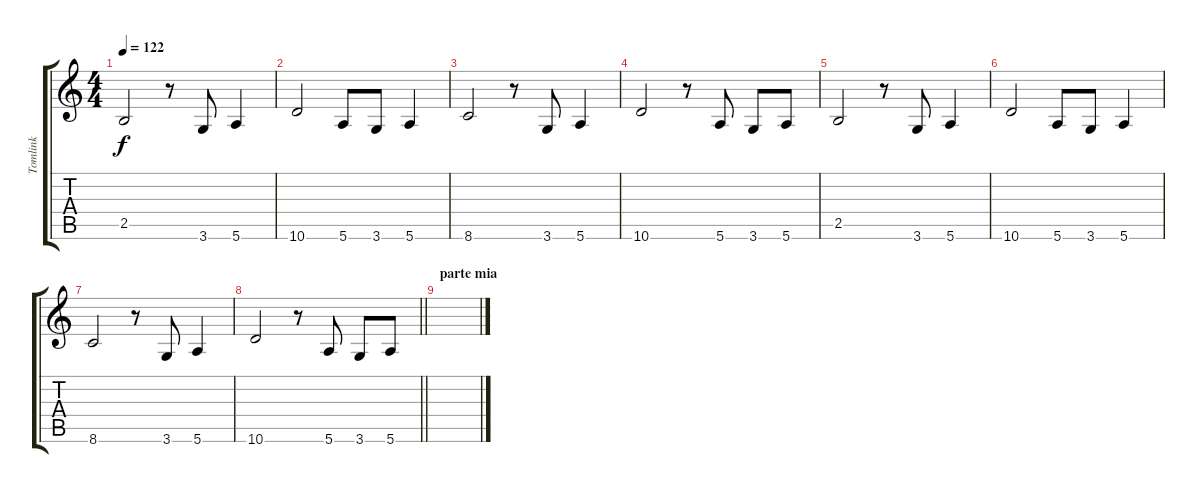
\track ("Tomlink" "Tomlink") {instrument overdrivenguitar}
\staff {score tabs}
\tuning (E4 B3 G3 D3 A2 E2) {hide}
\ts (4 4)
\tempo 122
\clef g2
\ks c
2.5.2{dy f} r.8 3.6.8 5.6.4 |
10.6.2 5.6.8 3.6.8 5.6.4 |
8.6.2 r.8 3.6.8 5.6.4 |
10.6.2 r.8 5.6.8 3.6.8 5.6.8 |
2.5.2 r.8 3.6.8 5.6.4 |
10.6.2 5.6.8 3.6.8 5.6.4 |
8.6.2 r.8 3.6.8 5.6.4 |
\barLineRight lightlight
10.6.2 r.8 5.6.8 3.6.8 5.6.8 |
\section ("" "parte mia")
